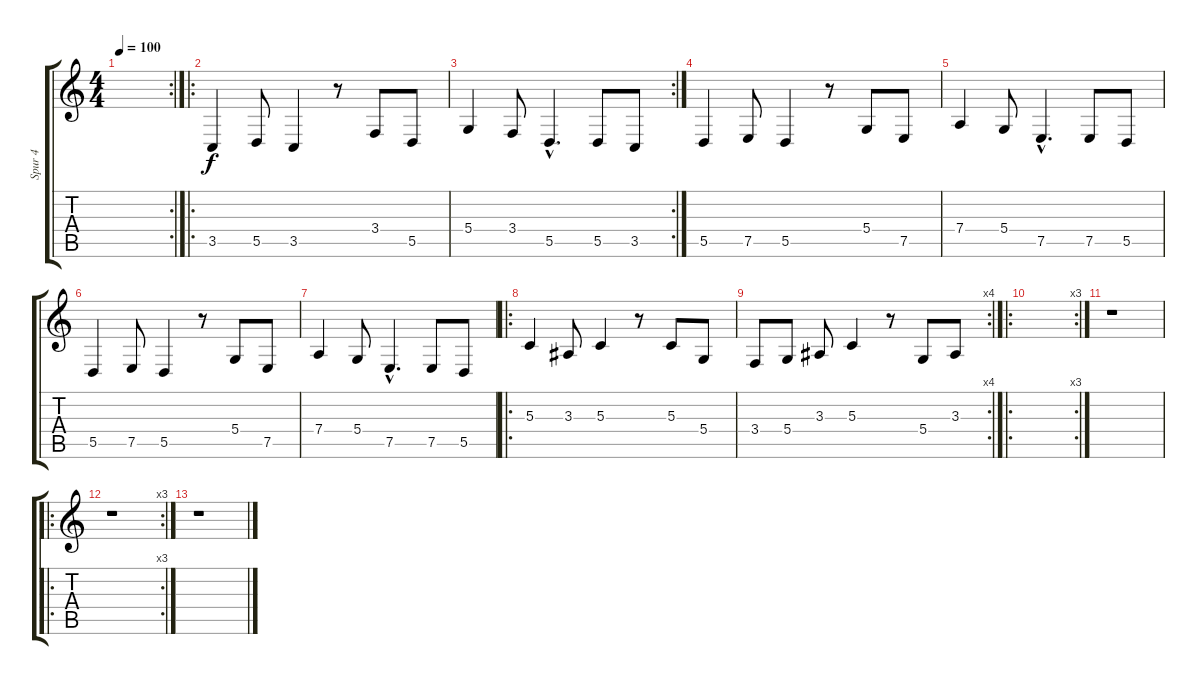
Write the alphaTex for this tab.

\track ("Spur 4" "Spur 4") {instrument altosax}
\staff {score tabs}
\tuning (E4 B3 G3 D3 A2 E2) {hide}
\rc 2
\ts (4 4)
\tempo 100
\clef g2
\ks c
|
\ro
3.5.4 5.5.8 3.5.4 r.8 3.4.8 5.5.8 |
\rc 2
5.4.4 3.4.8 5.5{hac}.4{d} 5.5.8 3.5.8 |
5.5.4 7.5.8 5.5.4 r.8 5.4.8 7.5.8 |
7.4.4 5.4.8 7.5{hac}.4{d} 7.5.8 5.5.8 |
5.5.4 7.5.8 5.5.4 r.8 5.4.8 7.5.8 |
7.4.4 5.4.8 7.5{hac}.4{d} 7.5.8 5.5.8 |
\ro
5.3.4 3.3.8 5.3.4 r.8 5.3.8 5.4.8 |
\rc 4
3.4.8 5.4.8 3.3.8 5.3.4 r.8 5.4.8 3.3.8 |
\ro
\rc 3
|
r.1 |
\ro
\rc 3
r.1 |
r.1
